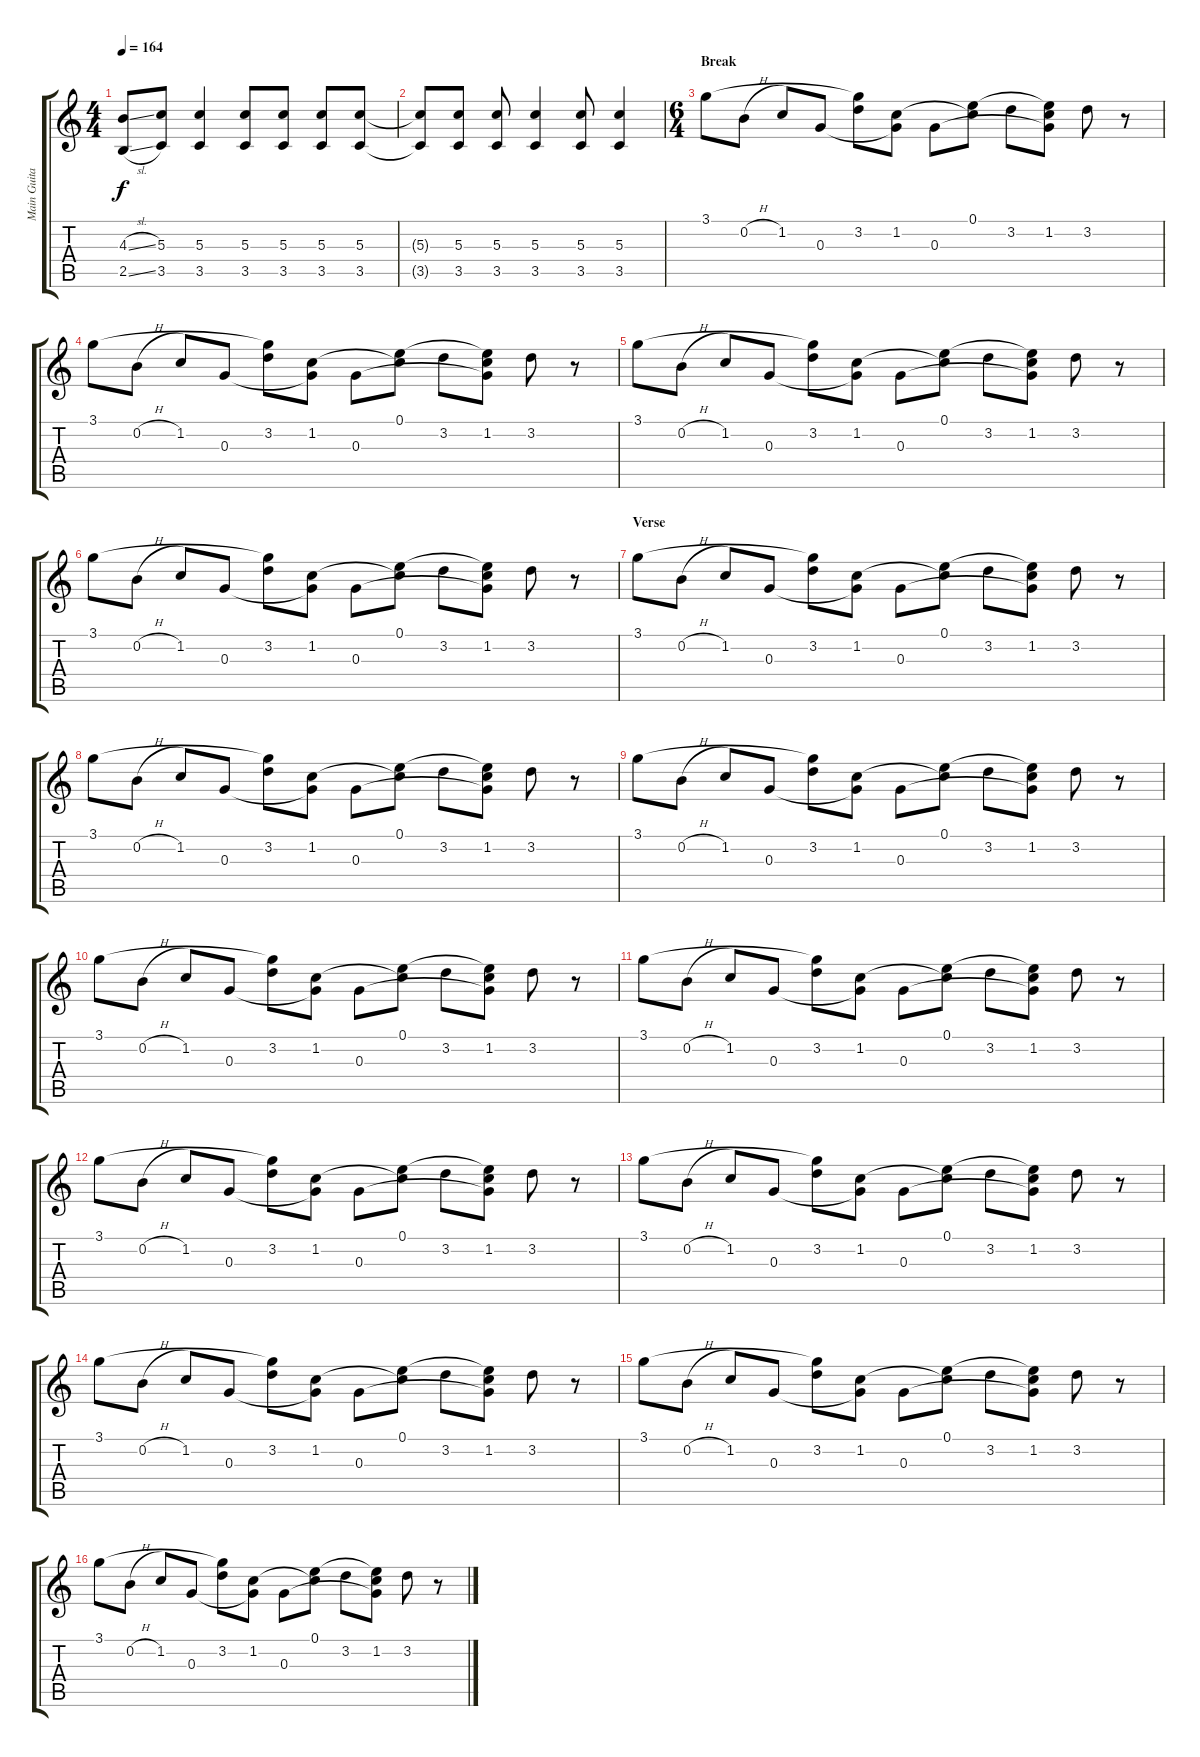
\track ("Main Guitar" "Main Guita") {instrument acousticguitarsteel}
\staff {score tabs}
\tuning (E4 B3 G3 D3 A2 D2) {hide}
\ts (4 4)
\tempo 164
\clef g2
\ks c
(4.3{sl} 2.5{sl}).8{dy f} (5.3 3.5).8 (5.3 3.5).4 (5.3 3.5).8 (5.3 3.5).8 (5.3 3.5).8 (5.3 3.5).8 |
(5.3{t} 3.5{t}).8 (5.3 3.5).8 (5.3 3.5).8 (5.3 3.5).4 (5.3 3.5).8 (5.3 3.5).4 |
\ts (6 4)
\section ("" "Break")
3.1.8{instrument acousticguitarsteel} 0.2{h}.8 1.2.8 0.3.8 (3.1{t} 3.2).8 (1.2 0.3{t}).8 0.3.8 (0.1 1.2{t}).8 3.2.8 (0.1{t} 1.2 0.3{t}).8 3.2.8 r.8 |
3.1.8 0.2{h}.8 1.2.8 0.3.8 (3.1{t} 3.2).8 (1.2 0.3{t}).8 0.3.8 (0.1 1.2{t}).8 3.2.8 (0.1{t} 1.2 0.3{t}).8 3.2.8 r.8 |
3.1.8 0.2{h}.8 1.2.8 0.3.8 (3.1{t} 3.2).8 (1.2 0.3{t}).8 0.3.8 (0.1 1.2{t}).8 3.2.8 (0.1{t} 1.2 0.3{t}).8 3.2.8 r.8 |
3.1.8 0.2{h}.8 1.2.8 0.3.8 (3.1{t} 3.2).8 (1.2 0.3{t}).8 0.3.8 (0.1 1.2{t}).8 3.2.8 (0.1{t} 1.2 0.3{t}).8 3.2.8 r.8 |
\section ("" "Verse")
3.1.8 0.2{h}.8 1.2.8 0.3.8 (3.1{t} 3.2).8 (1.2 0.3{t}).8 0.3.8 (0.1 1.2{t}).8 3.2.8 (0.1{t} 1.2 0.3{t}).8 3.2.8 r.8 |
3.1.8 0.2{h}.8 1.2.8 0.3.8 (3.1{t} 3.2).8 (1.2 0.3{t}).8 0.3.8 (0.1 1.2{t}).8 3.2.8 (0.1{t} 1.2 0.3{t}).8 3.2.8 r.8 |
3.1.8 0.2{h}.8 1.2.8 0.3.8 (3.1{t} 3.2).8 (1.2 0.3{t}).8 0.3.8 (0.1 1.2{t}).8 3.2.8 (0.1{t} 1.2 0.3{t}).8 3.2.8 r.8 |
3.1.8 0.2{h}.8 1.2.8 0.3.8 (3.1{t} 3.2).8 (1.2 0.3{t}).8 0.3.8 (0.1 1.2{t}).8 3.2.8 (0.1{t} 1.2 0.3{t}).8 3.2.8 r.8 |
3.1.8 0.2{h}.8 1.2.8 0.3.8 (3.1{t} 3.2).8 (1.2 0.3{t}).8 0.3.8 (0.1 1.2{t}).8 3.2.8 (0.1{t} 1.2 0.3{t}).8 3.2.8 r.8 |
3.1.8 0.2{h}.8 1.2.8 0.3.8 (3.1{t} 3.2).8 (1.2 0.3{t}).8 0.3.8 (0.1 1.2{t}).8 3.2.8 (0.1{t} 1.2 0.3{t}).8 3.2.8 r.8 |
3.1.8 0.2{h}.8 1.2.8 0.3.8 (3.1{t} 3.2).8 (1.2 0.3{t}).8 0.3.8 (0.1 1.2{t}).8 3.2.8 (0.1{t} 1.2 0.3{t}).8 3.2.8 r.8 |
3.1.8 0.2{h}.8 1.2.8 0.3.8 (3.1{t} 3.2).8 (1.2 0.3{t}).8 0.3.8 (0.1 1.2{t}).8 3.2.8 (0.1{t} 1.2 0.3{t}).8 3.2.8 r.8 |
3.1.8 0.2{h}.8 1.2.8 0.3.8 (3.1{t} 3.2).8 (1.2 0.3{t}).8 0.3.8 (0.1 1.2{t}).8 3.2.8 (0.1{t} 1.2 0.3{t}).8 3.2.8 r.8 |
3.1.8 0.2{h}.8 1.2.8 0.3.8 (3.1{t} 3.2).8 (1.2 0.3{t}).8 0.3.8 (0.1 1.2{t}).8 3.2.8 (0.1{t} 1.2 0.3{t}).8 3.2.8 r.8
